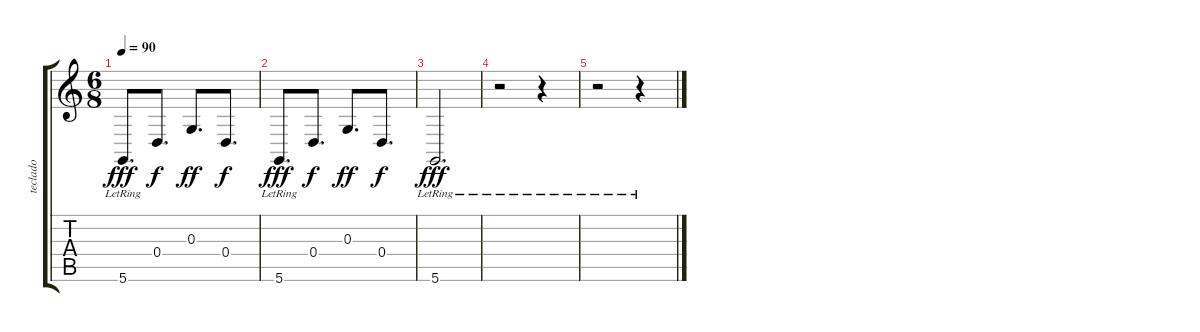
\track ("teclado" "teclado") {instrument acousticgrandpiano}
\staff {score tabs}
\tuning (E4 B3 G3 D3 A2 D2) {hide}
\ts (6 8)
\tempo 90
\clef g2
\ks c
5.6{lr}.8{d dy fff} 0.4.8{d dy f} 0.3.8{d dy ff} 0.4.8{d dy f} |
5.6{lr}.8{d dy fff} 0.4.8{d dy f} 0.3.8{d dy ff} 0.4.8{d dy f} |
5.6{lr}.2{d dy fff} |
r.2 r.4 |
r.2 r.4
